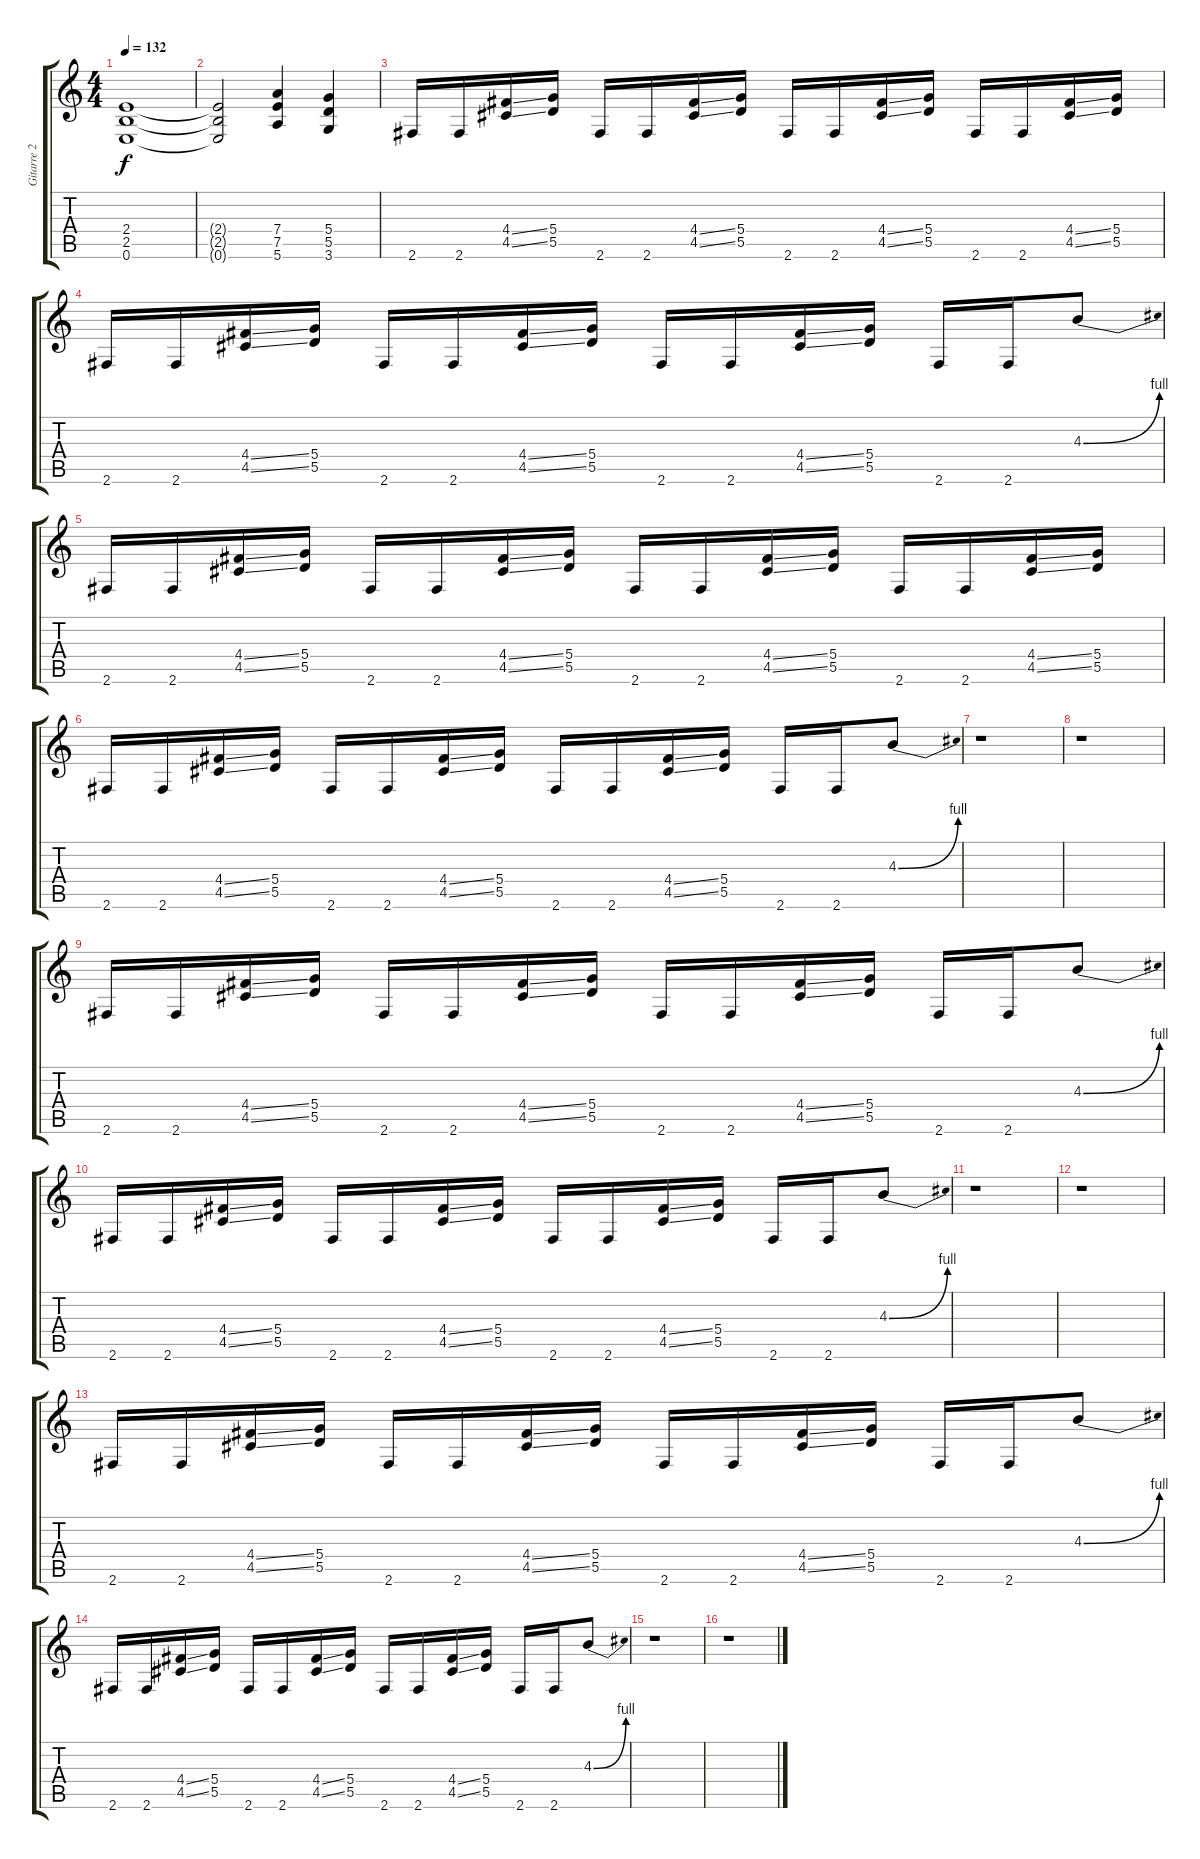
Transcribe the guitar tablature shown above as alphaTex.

\track ("Gitarre 2" "Gitarre 2") {instrument distortionguitar}
\staff {score tabs}
\tuning (E4 B3 G3 D3 A2 E2) {hide}
\ts (4 4)
\tempo 132
\clef g2
\ks c
(2.4 2.5 0.6).1{dy f} |
(2.4{t} 2.5{t} 0.6{t}).2 (7.4 7.5 5.6).4 (5.4 5.5 3.6).4 |
2.6.16 2.6.16 (4.4{ss} 4.5{ss}).16 (5.4 5.5).16 2.6.16 2.6.16 (4.4{ss} 4.5{ss}).16 (5.4 5.5).16 2.6.16 2.6.16 (4.4{ss} 4.5{ss}).16 (5.4 5.5).16 2.6.16 2.6.16 (4.4{ss} 4.5{ss}).16 (5.4 5.5).16 |
2.6.16 2.6.16 (4.4{ss} 4.5{ss}).16 (5.4 5.5).16 2.6.16 2.6.16 (4.4{ss} 4.5{ss}).16 (5.4 5.5).16 2.6.16 2.6.16 (4.4{ss} 4.5{ss}).16 (5.4 5.5).16 2.6.16 2.6.16 4.3{be (bend 0 0 60 4)}.8 |
2.6.16 2.6.16 (4.4{ss} 4.5{ss}).16 (5.4 5.5).16 2.6.16 2.6.16 (4.4{ss} 4.5{ss}).16 (5.4 5.5).16 2.6.16 2.6.16 (4.4{ss} 4.5{ss}).16 (5.4 5.5).16 2.6.16 2.6.16 (4.4{ss} 4.5{ss}).16 (5.4 5.5).16 |
2.6.16 2.6.16 (4.4{ss} 4.5{ss}).16 (5.4 5.5).16 2.6.16 2.6.16 (4.4{ss} 4.5{ss}).16 (5.4 5.5).16 2.6.16 2.6.16 (4.4{ss} 4.5{ss}).16 (5.4 5.5).16 2.6.16 2.6.16 4.3{be (bend 0 0 60 4)}.8 |
r.1 |
r.1 |
2.6.16 2.6.16 (4.4{ss} 4.5{ss}).16 (5.4 5.5).16 2.6.16 2.6.16 (4.4{ss} 4.5{ss}).16 (5.4 5.5).16 2.6.16 2.6.16 (4.4{ss} 4.5{ss}).16 (5.4 5.5).16 2.6.16 2.6.16 4.3{be (bend 0 0 60 4)}.8 |
2.6.16 2.6.16 (4.4{ss} 4.5{ss}).16 (5.4 5.5).16 2.6.16 2.6.16 (4.4{ss} 4.5{ss}).16 (5.4 5.5).16 2.6.16 2.6.16 (4.4{ss} 4.5{ss}).16 (5.4 5.5).16 2.6.16 2.6.16 4.3{be (bend 0 0 60 4)}.8 |
r.1 |
r.1 |
2.6.16 2.6.16 (4.4{ss} 4.5{ss}).16 (5.4 5.5).16 2.6.16 2.6.16 (4.4{ss} 4.5{ss}).16 (5.4 5.5).16 2.6.16 2.6.16 (4.4{ss} 4.5{ss}).16 (5.4 5.5).16 2.6.16 2.6.16 4.3{be (bend 0 0 60 4)}.8 |
2.6.16 2.6.16 (4.4{ss} 4.5{ss}).16 (5.4 5.5).16 2.6.16 2.6.16 (4.4{ss} 4.5{ss}).16 (5.4 5.5).16 2.6.16 2.6.16 (4.4{ss} 4.5{ss}).16 (5.4 5.5).16 2.6.16 2.6.16 4.3{be (bend 0 0 60 4)}.8 |
r.1 |
r.1
